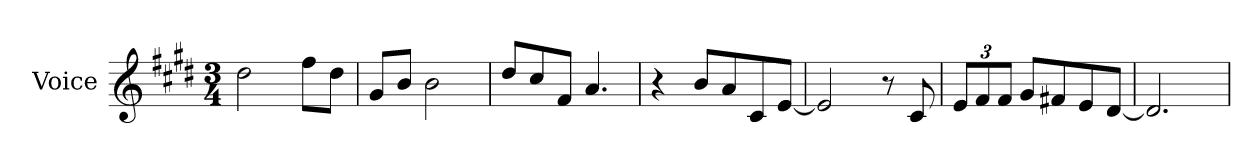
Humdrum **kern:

**kern
*part1
*staff1
*I"Voice
*I'Voice
*clefG2
*k[f#c#g#d#]
*M3/4
=1
2dd#\
8ff#\L
8dd#\J
=2
8g#/L
8b/J
2b\
=3
8dd#/L
8cc#/
8f#/J
4.a/
=4
4r
8b/L
8a/
8c#/
[<8e/J
=5
2e/]
8r
8c#/
=6
12e/L
12f#/
12f#/J
8g#/L
8f#X/
8e/
[<8d#/J
=7
2.d#/]
=
*-
